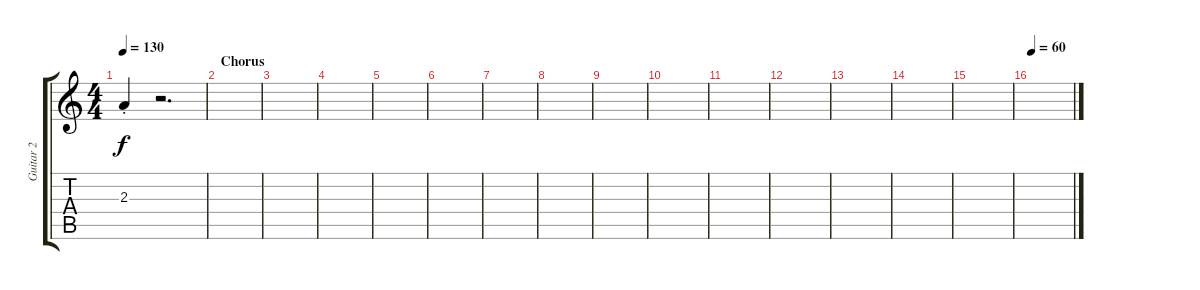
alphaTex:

\track ("Guitar 2" "Guitar 2") {instrument distortionguitar}
\staff {score tabs}
\tuning (E4 B3 G3 D3 A2 E2) {hide}
\ts (4 4)
\tempo 130
\clef g2
\ks c
2.3{st}.4{dy f} r.2{d} |
\section ("" "Chorus")
|
|
|
|
|
|
|
|
|
|
|
|
|
|
\tempo 60
